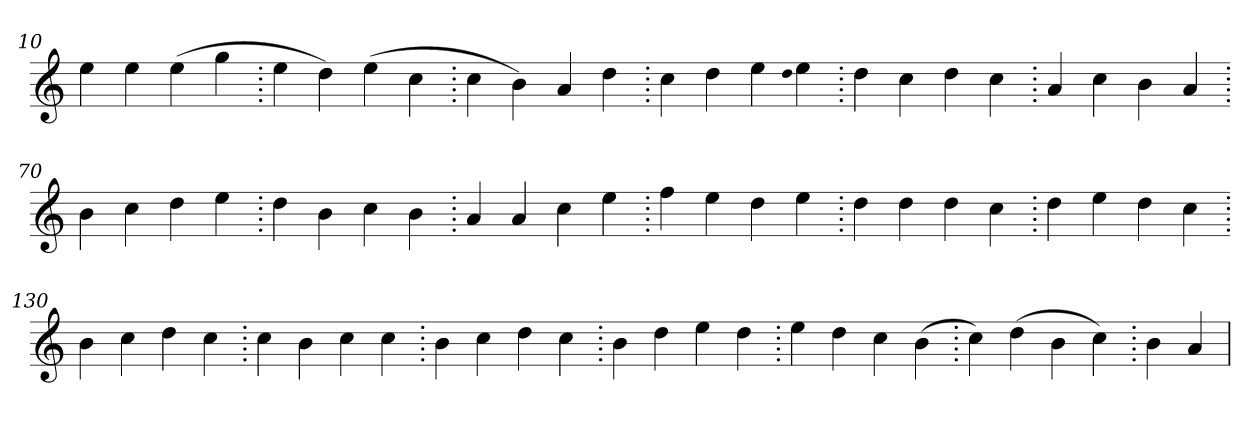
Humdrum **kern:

**kern
*part1
*staff1
*clefG2
=10.
4ee
4ee
(>4ee
4gg
=20.
4ee
4dd)
(>4ee
4cc
=30.
4cc
4b)
4a
4dd
=40.
4cc
4dd
4ee
qqdd
4ee
=50.
4dd
4cc
4dd
4cc
=60.
4a
4cc
4b
4a
=70.
4b
4cc
4dd
4ee
=80.
4dd
4b
4cc
4b
=90.
4a
4a
4cc
4ee
=100.
4ff
4ee
4dd
4ee
=110.
4dd
4dd
4dd
4cc
=120.
4dd
4ee
4dd
4cc
=130.
4b
4cc
4dd
4cc
=140.
4cc
4b
4cc
4cc
=150.
4b
4cc
4dd
4cc
=160.
4b
4dd
4ee
4dd
=170.
4ee
4dd
4cc
(>4b
=180.
4cc)
(>4dd
4b
4cc)
=190.
4b
4a
=
*-
